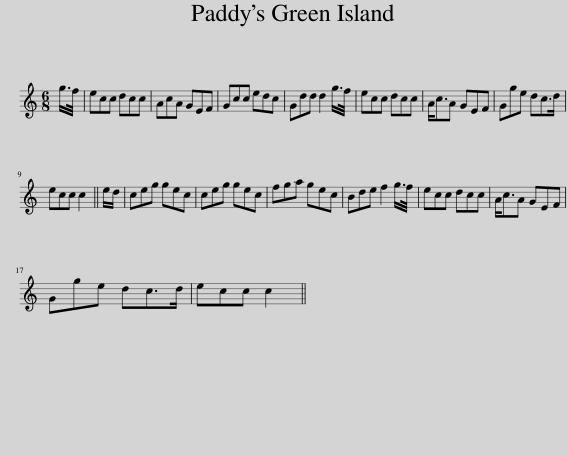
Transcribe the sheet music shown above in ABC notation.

X:1
L:1/8
M:6/8
I:linebreak $
K:C
V:1 treble
V:1
 g/>f/ | ecc dcc | AcA GEF | Gcc edc | Gdd d2 g/>f/ | %5
 ecc dcc | A<cA GEF | Gge dc>d |$ ecc c2 || e/d/ | %10
 ceg gec | ceg gec | fga gec | Bde f2 g/>f/ | ecc dcc | %15
 A<cA GEF |$ Gge dc>d | ecc c2 || %18
